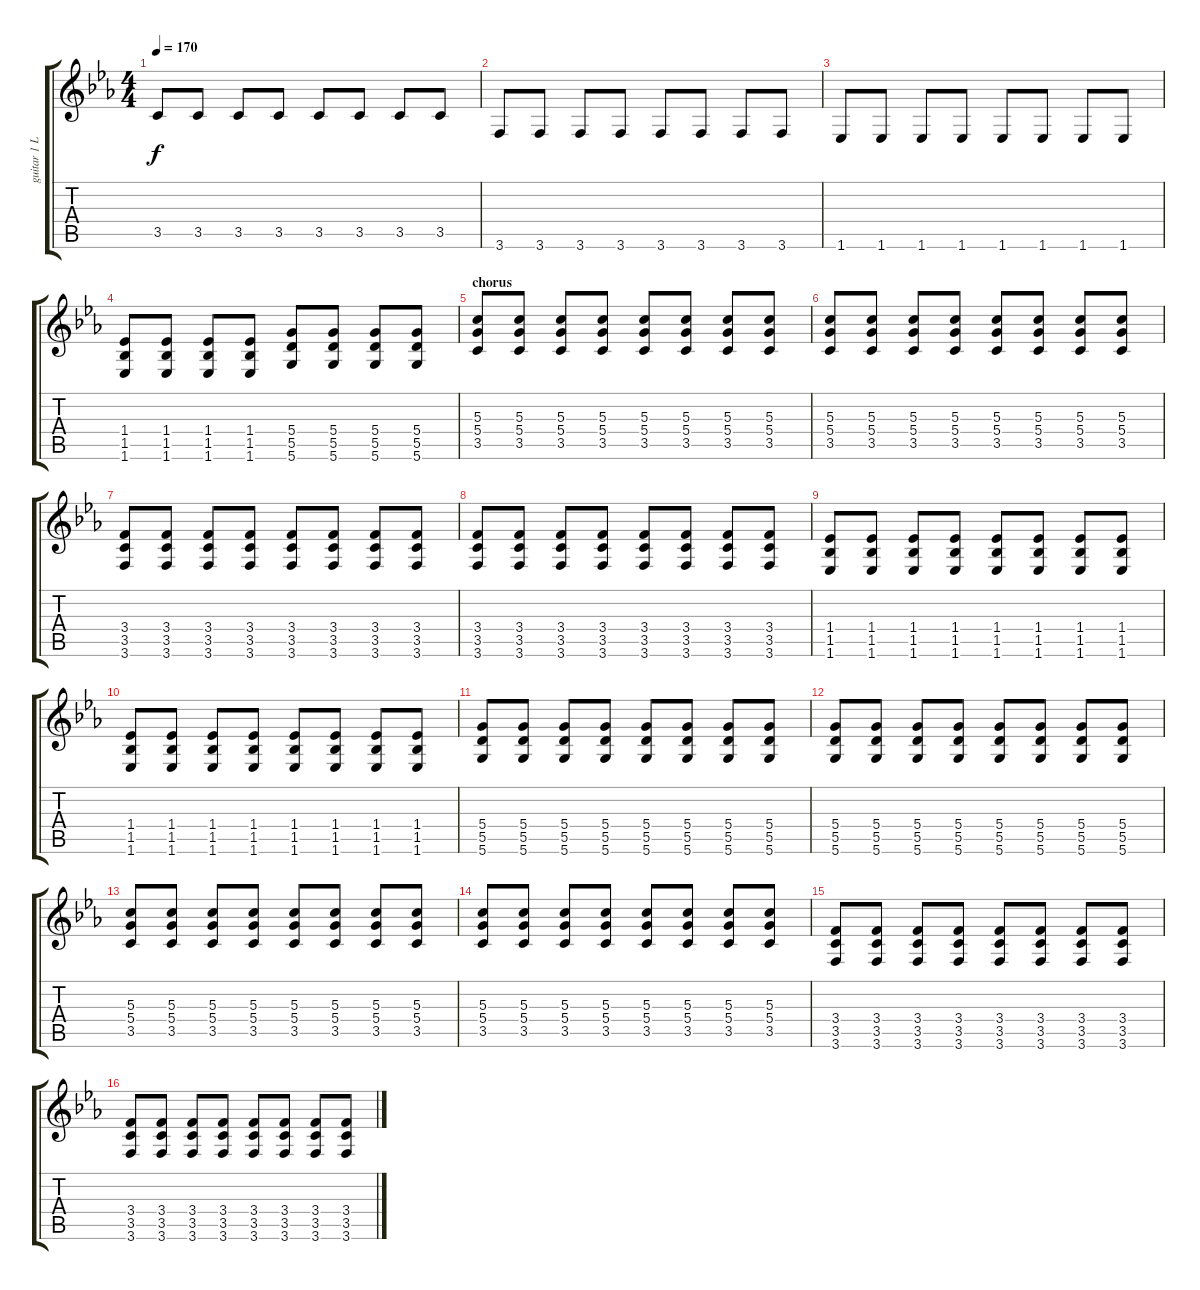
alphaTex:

\track ("guitar 1 L" "guitar 1 L") {instrument distortionguitar}
\staff {score tabs}
\tuning (E4 B3 G3 D3 A2 D2) {hide}
\ts (4 4)
\tempo 170
\clef g2
\ks cminor
3.5.8{dy f} 3.5.8 3.5.8 3.5.8 3.5.8 3.5.8 3.5.8 3.5.8 |
3.6.8 3.6.8 3.6.8 3.6.8 3.6.8 3.6.8 3.6.8 3.6.8 |
1.6.8 1.6.8 1.6.8 1.6.8 1.6.8 1.6.8 1.6.8 1.6.8 |
(1.4 1.5 1.6).8{instrument distortionguitar} (1.4 1.5 1.6).8 (1.4 1.5 1.6).8 (1.4 1.5 1.6).8 (5.4 5.5 5.6).8 (5.4 5.5 5.6).8 (5.4 5.5 5.6).8 (5.4 5.5 5.6).8 |
\section ("" "chorus")
(5.3 5.4 3.5).8 (5.3 5.4 3.5).8 (5.3 5.4 3.5).8 (5.3 5.4 3.5).8 (5.3 5.4 3.5).8 (5.3 5.4 3.5).8 (5.3 5.4 3.5).8 (5.3 5.4 3.5).8 |
(5.3 5.4 3.5).8 (5.3 5.4 3.5).8 (5.3 5.4 3.5).8 (5.3 5.4 3.5).8 (5.3 5.4 3.5).8 (5.3 5.4 3.5).8 (5.3 5.4 3.5).8 (5.3 5.4 3.5).8 |
(3.4 3.5 3.6).8 (3.4 3.5 3.6).8 (3.4 3.5 3.6).8 (3.4 3.5 3.6).8 (3.4 3.5 3.6).8 (3.4 3.5 3.6).8 (3.4 3.5 3.6).8 (3.4 3.5 3.6).8 |
(3.4 3.5 3.6).8 (3.4 3.5 3.6).8 (3.4 3.5 3.6).8 (3.4 3.5 3.6).8 (3.4 3.5 3.6).8 (3.4 3.5 3.6).8 (3.4 3.5 3.6).8 (3.4 3.5 3.6).8 |
(1.4 1.5 1.6).8 (1.4 1.5 1.6).8 (1.4 1.5 1.6).8 (1.4 1.5 1.6).8 (1.4 1.5 1.6).8 (1.4 1.5 1.6).8 (1.4 1.5 1.6).8 (1.4 1.5 1.6).8 |
(1.4 1.5 1.6).8 (1.4 1.5 1.6).8 (1.4 1.5 1.6).8 (1.4 1.5 1.6).8 (1.4 1.5 1.6).8 (1.4 1.5 1.6).8 (1.4 1.5 1.6).8 (1.4 1.5 1.6).8 |
(5.4 5.5 5.6).8 (5.4 5.5 5.6).8 (5.4 5.5 5.6).8 (5.4 5.5 5.6).8 (5.4 5.5 5.6).8 (5.4 5.5 5.6).8 (5.4 5.5 5.6).8 (5.4 5.5 5.6).8 |
(5.4 5.5 5.6).8 (5.4 5.5 5.6).8 (5.4 5.5 5.6).8 (5.4 5.5 5.6).8 (5.4 5.5 5.6).8 (5.4 5.5 5.6).8 (5.4 5.5 5.6).8 (5.4 5.5 5.6).8 |
(5.3 5.4 3.5).8 (5.3 5.4 3.5).8 (5.3 5.4 3.5).8 (5.3 5.4 3.5).8 (5.3 5.4 3.5).8 (5.3 5.4 3.5).8 (5.3 5.4 3.5).8 (5.3 5.4 3.5).8 |
(5.3 5.4 3.5).8 (5.3 5.4 3.5).8 (5.3 5.4 3.5).8 (5.3 5.4 3.5).8 (5.3 5.4 3.5).8 (5.3 5.4 3.5).8 (5.3 5.4 3.5).8 (5.3 5.4 3.5).8 |
(3.4 3.5 3.6).8 (3.4 3.5 3.6).8 (3.4 3.5 3.6).8 (3.4 3.5 3.6).8 (3.4 3.5 3.6).8 (3.4 3.5 3.6).8 (3.4 3.5 3.6).8 (3.4 3.5 3.6).8 |
(3.4 3.5 3.6).8 (3.4 3.5 3.6).8 (3.4 3.5 3.6).8 (3.4 3.5 3.6).8 (3.4 3.5 3.6).8 (3.4 3.5 3.6).8 (3.4 3.5 3.6).8 (3.4 3.5 3.6).8
